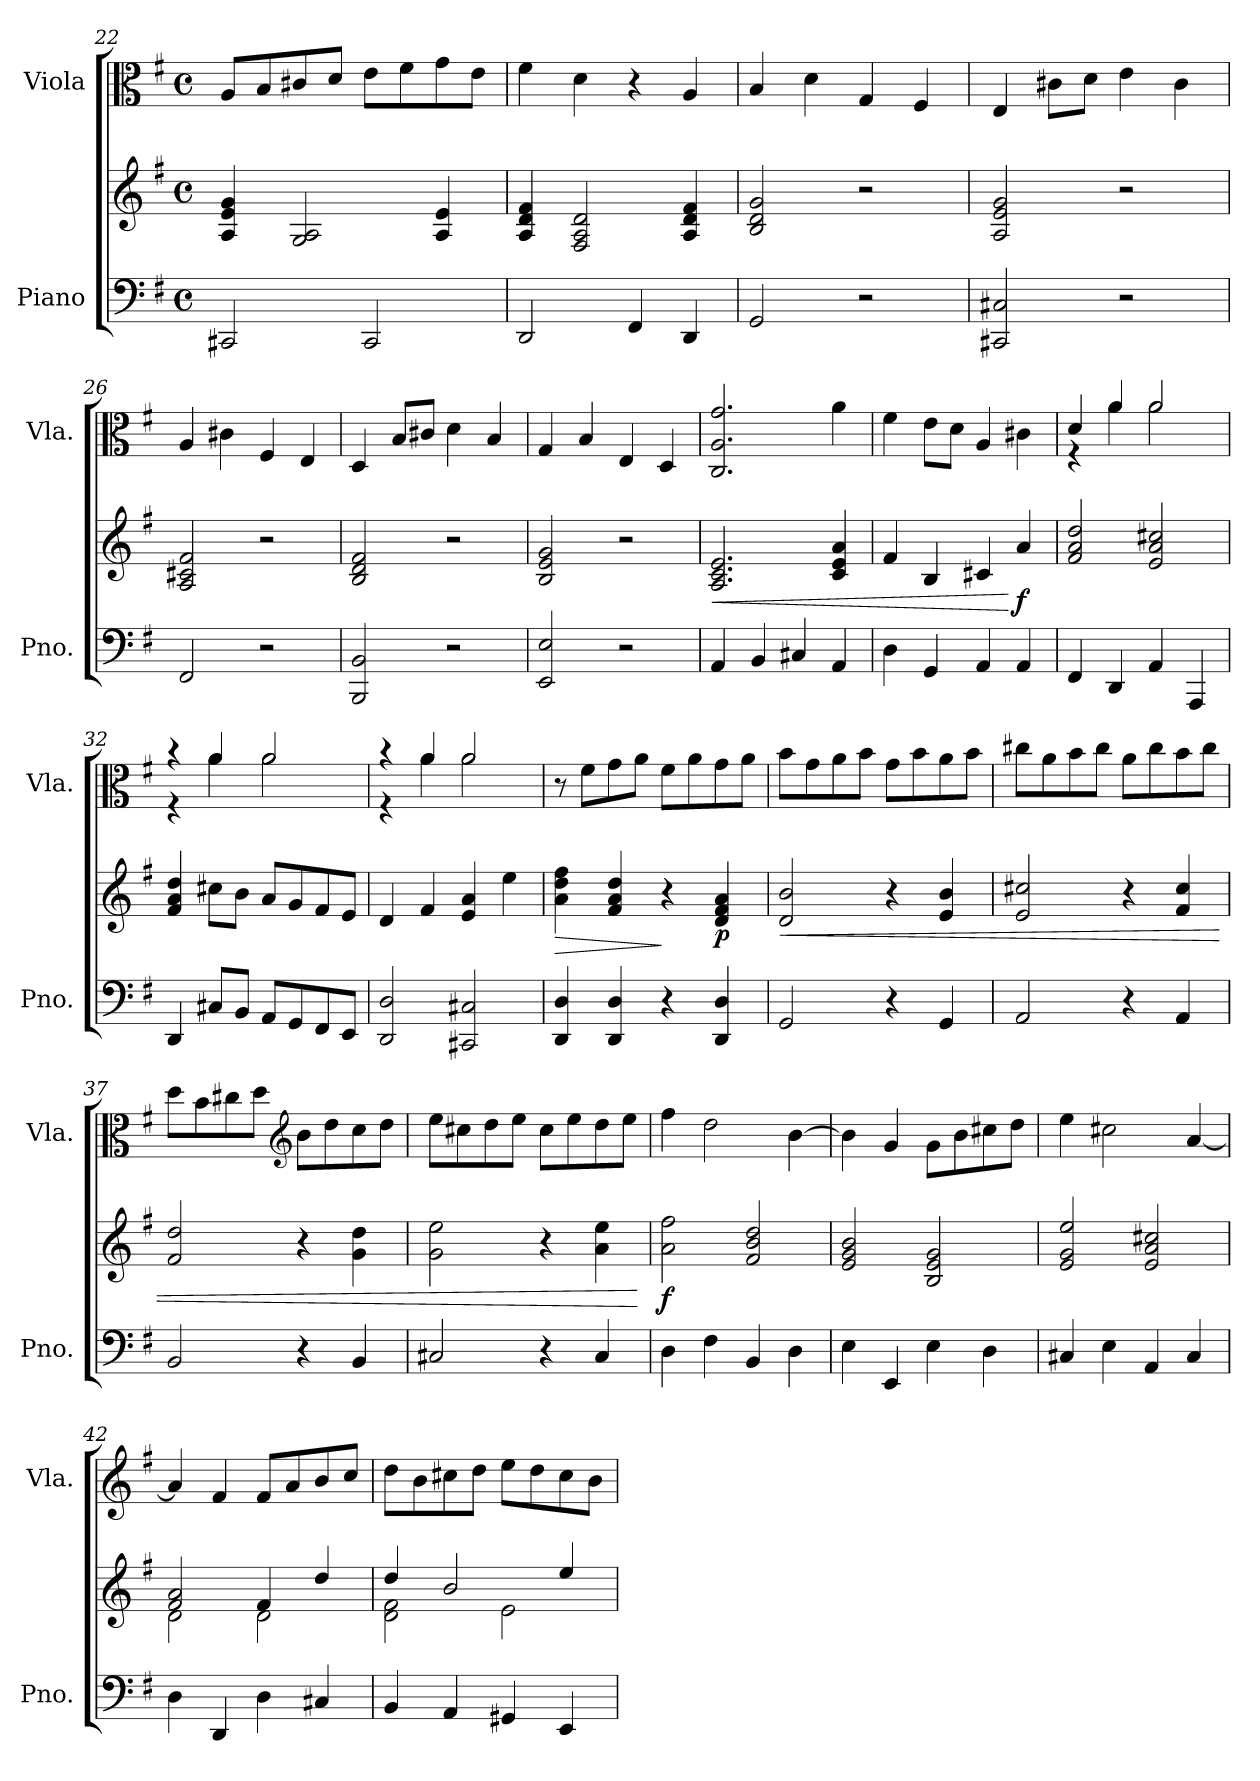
**kern	**kern	**dynam	**kern
*part2	*part2	*part2	*part1
*staff3	*staff2	*staff2/3	*staff1
*I"Piano	*	*	*I"Viola
*I'Pno.	*	*	*I'Vla.
*clefF4	*clefG2	*	*clefC3
*k[f#]	*k[f#]	*	*k[f#]
*M4/4	*M4/4	*	*M4/4
*met(c)	*met(c)	*	*met(c)
=22	=22	=22	=22
2CC#X/	4A/ 4e/ 4g/	.	8A/L
.	.	.	8B/
.	2G/ 2A/	.	8c#X/
.	.	.	8d/J
2CC#/	.	.	8e\L
.	.	.	8f#\
.	4A/ 4e/	.	8g\
.	.	.	8e\J
=23	=23	=23	=23
2DD/	4A/ 4d/ 4f#/	.	4f#\
.	2F#/ 2A/ 2d/	.	4d\
4FF#/	.	.	4r
4DD/	4A/ 4d/ 4f#/	.	4A/
!!LO:PB:g=z
=24	=24	=24	=24
2GG/	2B/ 2d/ 2g/	.	4B/
.	.	.	4d\
2r	2r	.	4G/
.	.	.	4F#/
=25	=25	=25	=25
2CC#X/ 2C#X/	2A/ 2e/ 2g/	.	4E/
.	.	.	8c#X\L
.	.	.	8d\J
2r	2r	.	4e\
.	.	.	4c#\
=26	=26	=26	=26
2FF#/	2A/ 2c#X/ 2f#/	.	4A/
.	.	.	4c#X\
2r	2r	.	4F#/
.	.	.	4E/
=27	=27	=27	=27
2BBB/ 2BB/	2B/ 2d/ 2f#/	.	4D/
.	.	.	8B/L
.	.	.	8c#X/J
2r	2r	.	4d\
.	.	.	4B/
=28	=28	=28	=28
2EE/ 2E/	2B/ 2e/ 2g/	.	4G/
.	.	.	4B/
2r	2r	.	4E/
.	.	.	4D/
=29	=29	=29	=29
!	!	!LO:HP:b	!
4AA/	2.A/ 2.c/ 2.e/	<	2.C/ 2.A/ 2.g/
4BB/	.	.	.
4C#X/	.	.	.
4AA/	4c/ 4e/ 4a/	.	4a\
=30	=30	=30	=30
4D\	4f#/	.	4f#\
4GG/	4B/	.	8e\L
.	.	.	8d\J
4AA/	4c#X/	.	4A/
!	!	!LO:DY:n=1:b	!
4AA/	4a/	[ f	4c#X\
!!LO:LB:g=z
=31	=31	=31	=31
*	*	*	*^
4FF#/	2f#/ 2a/ 2dd/	.	4d/	4r
4DD/	.	.	4a/	4a\
4AA/	2e/ 2a/ 2cc#X/	.	2a/	2a\
4AAA/	.	.	.	.
=32	=32	=32	=32	=32
4DD/	4f#/ 4a/ 4dd/	.	4r	4r
8C#X/L	8cc#X\L	.	4a/	4a\
8BB/J	8b\J	.	.	.
8AA/L	8a/L	.	2a/	2a\
8GG/	8g/	.	.	.
8FF#/	8f#/	.	.	.
8EE/J	8e/J	.	.	.
=33	=33	=33	=33	=33
2DD/ 2D/	4d/	.	4r	4r
.	4f#/	.	4a/	4a\
2CC#X/ 2C#X/	4e/ 4a/	.	2a/	2a\
.	4ee\	.	.	.
*	*	*	*v	*v
=34	=34	=34	=34
!	!	!LO:HP:b	!
4DD/ 4D/	4a\ 4dd\ 4ff#\	>	8r
.	.	.	8f#\L
4DD/ 4D/	4f#/ 4a/ 4dd/	.	8g\
.	.	.	8a\J
4r	4r	]	8f#\L
.	.	.	8a\
!	!	!LO:DY:b	!
4DD/ 4D/	4d/ 4f#/ 4a/	p	8g\
.	.	.	8a\J
=35	=35	=35	=35
!	!	!LO:HP:b	!
2GG/	2d/ 2b/	<	8b\L
.	.	.	8g\
.	.	.	8a\
.	.	.	8b\J
4r	4r	.	8g\L
.	.	.	8b\
4GG/	4e/ 4b/	.	8a\
.	.	.	8b\J
!!LO:LB:g=z
=36	=36	=36	=36
2AA/	2e/ 2cc#X/	.	8cc#X\L
.	.	.	8a\
.	.	.	8b\
.	.	.	8cc#\J
4r	4r	.	8a\L
.	.	.	8cc#\
4AA/	4f#/ 4cc#/	.	8b\
.	.	.	8cc#\J
=37	=37	=37	=37
2BB/	2f#/ 2dd/	.	8dd\L
.	.	.	8b\
.	.	.	8cc#X\
.	.	.	8dd\J
*	*	*	*clefG2
4r	4r	.	8b\L
.	.	.	8dd\
4BB/	4g\ 4dd\	.	8cc#\
.	.	.	8dd\J
=38	=38	=38	=38
2C#X/	2g\ 2ee\	.	8ee\L
.	.	.	8cc#X\
.	.	.	8dd\
.	.	.	8ee\J
4r	4r	.	8cc#\L
.	.	.	8ee\
4C#/	4a\ 4ee\	.	8dd\
.	.	.	8ee\J
.	.	[	.
=39	=39	=39	=39
!	!	!LO:DY:b	!
4D\	2a\ 2ff#\	f	4ff#\
4F#\	.	.	2dd\
4BB/	2f#/ 2b/ 2dd/	.	.
4D\	.	.	[4b\
!!LO:LB:g=z
=40	=40	=40	=40
4E\	2e/ 2g/ 2b/	.	4b\]
4EE/	.	.	4g/
4E\	2B/ 2e/ 2g/	.	8g\L
.	.	.	8b\
4D\	.	.	8cc#X\
.	.	.	8dd\J
=41	=41	=41	=41
4C#X/	2e/ 2g/ 2ee/	.	4ee\
4E\	.	.	2cc#X\
4AA/	2e/ 2a/ 2cc#X/	.	.
4C#/	.	.	[4a/
=42	=42	=42	=42
*	*^	*	*
4D\	2f#/ 2a/	2d\	.	4a/]
4DD/	.	.	.	4f#/
4D\	4f#/	2d\	.	8f#/L
.	.	.	.	8a/
4C#X/	4dd/	.	.	8b/
.	.	.	.	8cc/J
=43	=43	=43	=43	=43
4BB/	4dd/	2d\ 2f#\	.	8dd\L
.	.	.	.	8b\
4AA/	2b/	.	.	8cc#X\
.	.	.	.	8dd\J
4GG#X/	.	2e\	.	8ee\L
.	.	.	.	8dd\
4EE/	4ee/	.	.	8cc#\
.	.	.	.	8b\J
*	*v	*v	*	*
=	=	=	=
*-	*-	*-	*-
